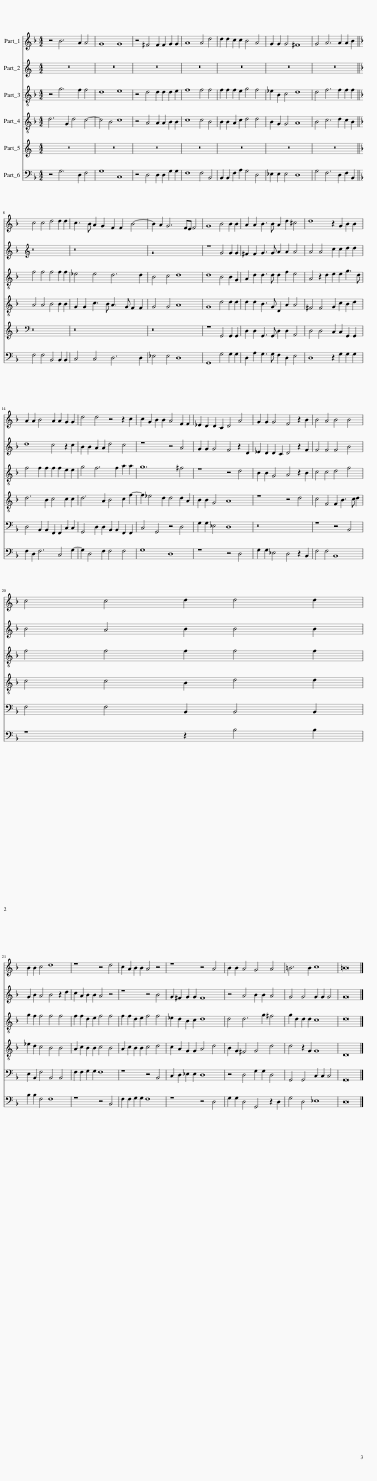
X:1
%%score 1 2 3 4 5 6
L:1/8
M:4/2
I:linebreak $
K:F
V:1 treble
V:2 treble
V:3 treble-8
V:4 treble-8
V:5 treble
V:6 bass
V:1
 z4 B6 A2 A4 | G8 G8 | z4 ^F4 F2 F2 G2 G2 | A8 A4 d4 | d2 d2 c2 c2 B4 A4 | %5
 G2 G2 G4 ^F8 | G4 A6 A2 A2 B2 ||$ c4 c4 d4 d2 d2 | c3 B A2 G2 F2 F2 B4- | B2 A2 G6 FE F4 | %10
 G8 B4 B2 B2 | A2 A2 B3 B A2 d2 ^c4 | d8 z2 G2 B2 B2 |$ A2 A2 B4 A2 A2 G2 G2 | d4 d4 z4 z2 c2 | %15
 c2 G2 B2 B2 A4 F2 F2 | _E2 D2 D2 C2 D4 A4 | G2 G2 G4 F4 z2 B2 | B4 A4 B4 B4 |$ c4 c4 d2 d4 d2 |$ %20
 B2 B2 c4 d8 | z8 z4 d4 | c2 A2 B2 B2 A4 z4 | z8 z4 A4 | B2 B2 A4 G4 A4 | %25
 =B6 B2 c8 | =B16 |] %27
V:2
[K:C] z16 | z16 | z16 | z16 | z16 | %5
 z16 | z16 ||$[K:F][K:treble] z16 | z16 | z16 | %10
 z8 G4 G2 G2 | ^F2 F2 G3 G A2 A2 A4 | A4 A4 c2 c2 d2 d2 |$ d8 c4 z2 c2 | B2 B2 A2 A2 d4 c4 | %15
 z8 z4 A4 | G2 G2 G4 F4 z2 D2 | _E2 D2 D2 C2 D4 z2 F2 | F4 F4 F4 B4 |$ B4 A4 B2 B4 B2 |$ %20
 G2 B2 A4 B4 z2 d2 | c2 A2 B2 B2 A4 z4 | z8 z4 B4 | G2 ^F2 G2 G2 F8 | z4 A4 B2 B2 A4 | %25
 G4 G4 G2 G2 G4 | G16 |] %27
V:3
 z4 g6 f2 f4 | d8 e8 | z4 d4 d2 d2 d2 e2 | f8 f4 f4 | f2 f2 f2 e2 g4 f4 | %5
 _e2 B2 c4 d8 | d4 f6 f2 f2 f2 ||$ f4 f4 f4 f2 f2 | _e4 e4 d6 d2 | B4 c4 d8 | %10
 d8 B4 B2 G2 | A2 d2 d3 d d2 f2 e4 | A4 z2 d2 e2 e2 g3 d |$ f4 f2 f2 f2 f2 e2 e2 | g4 f6 f2 a2 a2 | %15
 g12 ^f4 | z8 z4 d4 | B2 B2 G4 A4 z2 B2 | c4 c4 d4 f4 |$ f4 f4 f2 f4 f2 |$ %20
 g2 f2 f4 f4 f4 | f2 f2 d2 e2 f4 f4 | f2 f2 d2 e2 f4 f4 | _e2 d2 B2 c2 d8 | d4 d6 g2 ^f4 | %25
 g2 d2 d2 d2 c8 | d16 |] %27
V:4
 d6 G2 d4 c4- | c4 B4 c8 | z4 A4 A2 A2 B2 B2 | c8 c4 B4 | B2 B2 A2 c2 d4 d4 | %5
 B2 G2 G4 A8 | B4 c6 d2 c2 B2 ||$ A4 A4 B4 B2 B2 | G2 G2 c3 B A3 G F2 F2 | G4 G4 A8 | %10
 G8 d4 d2 d2 | d2 d2 B3 G D2 A2 A4 | ^F4 F4 G2 c2 B2 d2 |$ d6 B2 c4 c2 c2 | d6 A2 B4 c2 f2- | %15
 f2 _e4 d2 d4 d2 A2 | B2 B2 G4 A8 | z8 z4 d4 | c4 F4 F2 B3 c d2 |$ c4 c4 B2 d4 d2 |$ %20
 _e2 d2 c4 B4 B4 | A2 c2 B2 B2 c4 B4 | A2 c2 B2 B2 c4 d4 | c2 A2 G2 G2 A4 d4 | B2 G2 ^F4 G4 d4 | %25
 d4 z2 G2 G8 | D16 |] %27
V:5
[K:C] z16 | z16 | z16 | z16 | z16 | %5
 z16 | z16 ||$[K:F][K:bass] z16 | z16 | z16 | %10
 z8 G,,4 G,,2 G,,2 | D,2 D,2 G,,3 G,, D,2 D,2 A,,4 | D,4 D,4 C,2 C,2 G,,2 G,,2 |$ D,4 B,,2 B,,2 F,,2 F,,2 C,2 C,2 | G,,4 D,2 D,2 B,,2 B,,2 F,,2 F,,2 | %15
 C,4 G,,4 z4 D,4 | G,2 G,2 _E,4 D,8 | z16 | z8 z4 B,,4 |$ F,4 F,4 B,,2 B,,4 B,,2 |$ %20
 E,2 B,,2 F,4 B,,4 B,,4 | F,2 F,2 G,2 G,2 F,8 | z8 z4 B,,4 | C,2 D,2 _E,2 E,2 D,8 | z4 D,4 G,2 G,2 D,4 | %25
 G,,4 G,,4 C,2 C,2 C,4 | G,,16 |] %27
V:6
 z4 G,6 D,2 F,4 | G,8 C,8 | z4 D,4 D,2 D,2 G,2 G,2 | F,8 F,4 B,,4 | B,,2 B,,2 F,2 A,2 G,4 D,4 | %5
 _E,2 E,2 E,4 D,8 | G,4 F,6 D,2 F,2 B,,2 ||$ F,4 F,4 B,,4 B,,2 B,,2 | C,4 C,4 D,6 D,2 | _E,4 E,4 D,8 | %10
 G,,8 G,4 G,2 G,2 | D,2 A,2 G,3 G, F,2 D,2 E,4 | D,8 z2 G,2 G,2 G,2 |$ F,2 D,2 F,6 C,4 G,2- | G,2 D,4 F,2 F,4 F,4 | %15
 G,8 D,8 | z8 z4 D,4 | G,2 G,2 _E,4 D,4 z2 B,,2 | F,4 F,4 B,,8 |$ z8 z2 B,4 B,2 |$ %20
 B,2 B,2 F,4 F,8 | z8 z4 B,,4 | F,2 F,2 G,2 G,2 F,8 | z8 z4 D,4 | G,2 G,2 D,4 G,,4 z2 D,2 | %25
 G,4 D,4 _E,8 | D,16 |] %27
